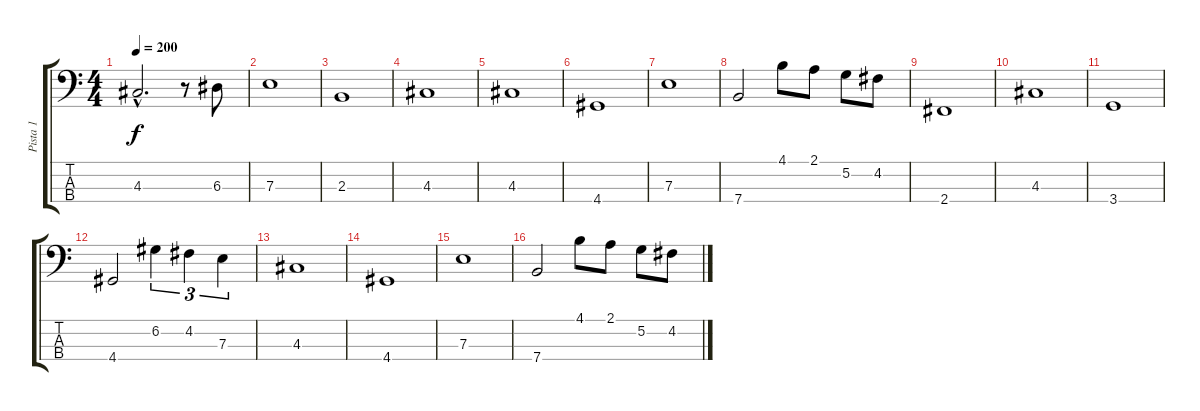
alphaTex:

\track ("Pista 1" "Pista 1") {instrument electricbassfinger}
\staff {score tabs}
\tuning (G2 D2 A1 E1) {hide}
\ts (4 4)
\tempo 200
\clef f4
\ks c
4.3{hac}.2{d dy f} r.8 6.3.8 |
7.3.1 |
2.3.1 |
4.3.1 |
4.3.1 |
4.4.1 |
7.3.1 |
7.4.2 4.1.8 2.1.8 5.2.8 4.2.8 |
2.4.1 |
4.3.1 |
3.4.1 |
4.4.2 6.2.4{tu (3 2)} 4.2.4{tu (3 2)} 7.3.4{tu (3 2)} |
4.3.1 |
4.4.1 |
7.3.1 |
7.4.2 4.1.8 2.1.8 5.2.8 4.2.8
